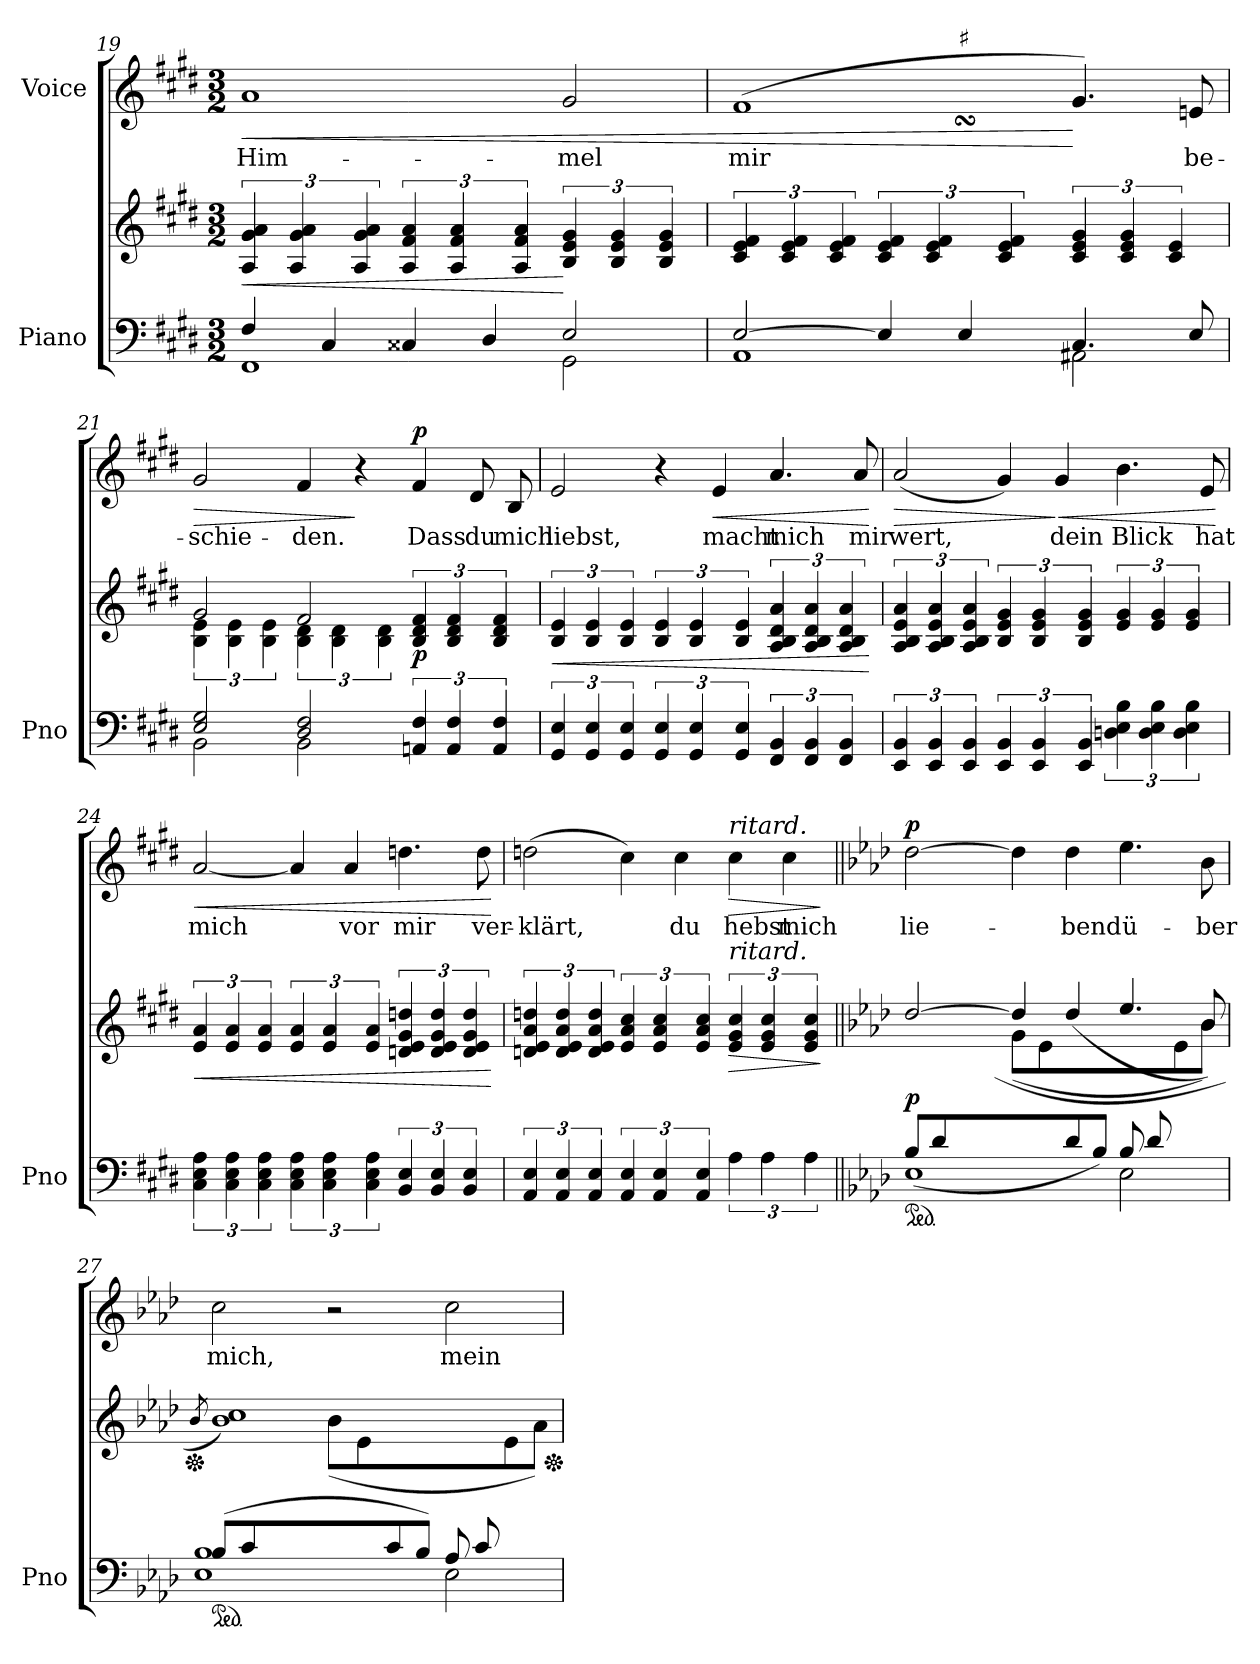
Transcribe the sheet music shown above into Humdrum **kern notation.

**kern	**kern	**dynam	**kern	**text	**dynam
*part2	*part2	*part2	*part1	*part1	*part1
*staff3	*staff2	*staff2/3	*staff1	*staff1	*staff1
*I"Piano	*	*	*I"Voice	*	*
*I'Pno	*	*	*	*	*
!!LO:PB:g=z
*clefF4	*clefG2	*	*clefG2	*	*
*k[f#c#g#d#]	*k[f#c#g#d#]	*	*k[f#c#g#d#]	*	*
*M3/2	*M3/2	*	*M3/2	*	*
=19	=19	=19	=19	=19	=19
*^	*	*	*	*	*
!	!	!	!LO:HP:b	!	!LO:LY:b	!LO:HP:b
4F#/	1FF#	6A/ 6g#/ 6a/	<	1a	Him-	<
.	.	6A/ 6g#/ 6a/	.	.	.	.
4C#/	.	.	.	.	.	.
.	.	6A/ 6g#/ 6a/	.	.	.	.
4C##X/	.	6A/ 6f#/ 6a/	.	.	.	.
.	.	6A/ 6f#/ 6a/	.	.	.	.
4D#/	.	.	.	.	.	.
.	.	6A/ 6f#/ 6a/	.	.	.	.
!	!	!	!	!	!LO:LY:b	!
2E/	2GG#\	6B/ 6e/ 6g#/	[	2g#/	-mel	.
.	.	6B/ 6e/ 6g#/	.	.	.	.
.	.	6B/ 6e/ 6g#/	.	.	.	.
=20	=20	=20	=20	=20	=20	=20
!	!	!	!	!	!LO:LY:b	!
*	*	*	*	*^	*	*
[2E/	1AA	6c#/ 6e/ 6f#/	.	(<1f#	2.f#/yy	mir	.
.	.	6c#/ 6e/ 6f#/	.	.	.	.	.
.	.	6c#/ 6e/ 6f#/	.	.	.	.	.
4E/]	.	6c#/ 6e/ 6f#/	.	.	.	.	.
.	.	6c#/ 6e/ 6f#/	.	.	.	.	.
!	!	!	!	!	!LO:TX:a:t=♯	!	!
4E/	.	.	.	.	16g#sSsS!/LLyy	.	.
.	.	.	.	.	16f#!/yy	.	.
.	.	6c#/ 6e/ 6f#/	.	.	.	.	.
.	.	.	.	.	16e#X!/yy	.	.
.	.	.	.	.	16f#!/JJyy	.	.
4.C#/	2AA#X\	6c#/ 6e/ 6g#/	.	4.g#/)	2ryy	.	[
.	.	6c#/ 6e/ 6g#/	.	.	.	.	.
.	.	6c#/ 6e/	.	.	.	.	.
!	!	!	!	!	!	!LO:LY:b	!
8E/	.	.	.	8en/	.	be-	.
*	*	*	*	*v	*v	*	*
=21	=21	=21	=21	=21	=21	=21
*	*	*^	*	*	*	*
!	!	!	!	!	!	!LO:LY:b	!LO:HP:b
2E/ 2G#/	2BB\	2g#/	6B\ 6e\	.	2g#/	-schie-	>
.	.	.	6B\ 6e\	.	.	.	.
.	.	.	6B\ 6e\	.	.	.	.
!	!	!	!	!	!	!LO:LY:b	!
2D#/ 2F#/	2BB\	2f#/	6B\ 6d#\	.	4f#/	-den.	.
.	.	.	6B\ 6d#\	.	.	.	.
.	.	.	.	.	4r	.	]
.	.	.	6B\ 6d#\	.	.	.	.
*	*	*	*	*	*MM118	*	*
!	!	!	!	!LO:DY:b	!	!LO:LY:b	!LO:DY:a
6AAn/ 6F#/	2ryy	2ryy	6B/ 6d#/ 6f#/	p	4f#/	Dass	p
6AA/ 6F#/	.	.	6B/ 6d#/ 6f#/	.	.	.	.
!	!	!	!	!	!	!LO:LY:b	!
.	.	.	.	.	8d#/	du	.
6AA/ 6F#/	.	.	6B/ 6d#/ 6f#/	.	.	.	.
!	!	!	!	!	!	!LO:LY:b	!
.	.	.	.	.	8B/	mich	.
*v	*v	*	*	*	*	*	*
*	*v	*v	*	*	*	*
=22	=22	=22	=22	=22	=22
!	!	!LO:HP:b	!	!LO:LY:b	!
6GG#/ 6E/	6B/ 6e/	<	2e/	liebst,	.
6GG#/ 6E/	6B/ 6e/	.	.	.	.
6GG#/ 6E/	6B/ 6e/	.	.	.	.
6GG#/ 6E/	6B/ 6e/	.	4r	.	.
6GG#/ 6E/	6B/ 6e/	.	.	.	.
!	!	!	!	!LO:LY:b	!LO:HP:b
.	.	.	4e/	macht	<
6GG#/ 6E/	6B/ 6e/	.	.	.	.
!	!	!	!	!LO:LY:b	!
6FF#/ 6BB/	6A/ 6B/ 6d#/ 6a/	.	4.a/	mich	.
6FF#/ 6BB/	6A/ 6B/ 6d#/ 6a/	.	.	.	.
6FF#/ 6BB/	6A/ 6B/ 6d#/ 6a/	.	.	.	.
!	!	!	!	!LO:LY:b	!
.	.	.	8a/	mir	.
.	.	[	.	.	[
=23	=23	=23	=23	=23	=23
!	!	!	!	!LO:LY:b	!LO:HP:b
6EE/ 6BB/	6A/ 6B/ 6e/ 6a/	.	(<2a/	wert,	>
6EE/ 6BB/	6A/ 6B/ 6e/ 6a/	.	.	.	.
6EE/ 6BB/	6A/ 6B/ 6e/ 6a/	.	.	.	.
6EE/ 6BB/	6B/ 6e/ 6g#/	.	4g#/)	.	.
6EE/ 6BB/	6B/ 6e/ 6g#/	.	.	.	.
!	!	!	!	!LO:LY:b	!LO:HP:n=1:b
.	.	.	4g#/	dein	] <
6EE/ 6BB/	6B/ 6e/ 6g#/	.	.	.	.
!	!	!	!	!LO:LY:b	!
6Dn\ 6E\ 6B\	6e/ 6g#/	.	4.b\	Blick	.
6D\ 6E\ 6B\	6e/ 6g#/	.	.	.	.
6D\ 6E\ 6B\	6e/ 6g#/	.	.	.	.
!	!	!	!	!LO:LY:b	!
.	.	.	8e/	hat	.
.	.	.	.	.	[
!!LO:LB:g=z
=24	=24	=24	=24	=24	=24
!	!	!LO:HP:b	!	!LO:LY:b	!LO:HP:b
6C#\ 6E\ 6A\	6e/ 6a/	<	[2a/	mich	<
6C#\ 6E\ 6A\	6e/ 6a/	.	.	.	.
6C#\ 6E\ 6A\	6e/ 6a/	.	.	.	.
6C#\ 6E\ 6A\	6e/ 6a/	.	4a/]	.	.
6C#\ 6E\ 6A\	6e/ 6a/	.	.	.	.
!	!	!	!	!LO:LY:b	!
.	.	.	4a/	vor	.
6C#\ 6E\ 6A\	6e/ 6a/	.	.	.	.
!	!	!	!	!LO:LY:b	!
6BB/ 6E/	6dn/ 6e/ 6g#/ 6ddn/	.	4.ddn\	mir	.
6BB/ 6E/	6d/ 6e/ 6g#/ 6dd/	.	.	.	.
6BB/ 6E/	6d/ 6e/ 6g#/ 6dd/	.	.	.	.
!	!	!	!	!LO:LY:b	!
.	.	.	8dd\	ver-	.
.	.	[	.	.	[
=25	=25	=25	=25	=25	=25
*	*	*	*MM114	*	*
!	!	!	!	!LO:LY:b	!
6AA/ 6E/	6dn/ 6e/ 6a/ 6ddn/	.	(>2ddn\	-klärt,	.
6AA/ 6E/	6d/ 6e/ 6a/ 6dd/	.	.	.	.
6AA/ 6E/	6d/ 6e/ 6a/ 6dd/	.	.	.	.
6AA/ 6E/	6e/ 6a/ 6cc#/	.	4cc#\)	.	.
6AA/ 6E/	6e/ 6a/ 6cc#/	.	.	.	.
!	!	!	!	!LO:LY:b	!
.	.	.	4cc#\	du	.
6AA/ 6E/	6e/ 6a/ 6cc#/	.	.	.	.
*	*	*	*MM104	*	*
!	!	!	!LO:TX:a:i:t=ritard.	!	!
!	!LO:TX:a:i:t=ritard.	!	!	!	!
!	!	!LO:HP:b	!	!LO:LY:b	!LO:HP:b
6A\	6e/ 6g#/ 6cc#/	>	4cc#\	hebst	>
6A\	6e/ 6g#/ 6cc#/	.	.	.	.
!	!	!	!	!LO:LY:b	!
.	.	.	4cc#\	mich	.
6A\	6e/ 6g#/ 6cc#/	.	.	.	.
.	.	]	.	.	]
=26||	=26||	=26||	=26||	=26||	=26||
*k[b-e-a-d-]	*k[b-e-a-d-]	*	*k[b-e-a-d-]	*	*
*ped	*	*	*	*	*
*	*	*	*MM120	*	*
*^	*^	*	*	*	*
!	!	!	!	!LO:DY:b	!	!LO:LY:b	!LO:DY:a
8B-/L	(<1E-	[2dd-/	4ryy	p	[2dd-\	lie-	p
8d-/	.	.	.	.	.	.	.
2ryy	.	.	8.e-\	.	.	.	.
.	.	.	(16g\Jk	.	.	.	.
.	.	4dd-/]	(<8g\L	.	4dd-\]	.	.
.	.	.	8e-\	.	.	.	.
!	!	!	!	!	!	!LO:LY:b	!
8d-/	.	(>4dd-/	2ryy	.	4dd-\	-bend	.
8B-/J)	.	.	.	.	.	.	.
!	!	!	!	!	!	!LO:LY:b	!
(<8B-/L	2E-\	4.ee-/	.	.	4.ee-\	ü-	.
8d-/	.	.	.	.	.	.	.
4ryy	.	.	8e-\	.	.	.	.
!	!	!	!	!	!	!LO:LY:b	!
.	.	8b-/)	8b-\J)	.	8b-\	-ber	.
=27	=27	=27	=27	=27	=27	=27	=27
*	*	*Xped	*	*	*	*	*
.	.	8qb-/	.	.	.	.	.
*ped	*	*	*	*	*	*	*
!	!	!	!	!	!	!LO:LY:b	!
(<8B-/L	1E- 1B-	1b- 1cc)	4ryy	.	2cc\	mich,	.
8c/	.	.	.	.	.	.	.
2ryy	.	.	8.e-\	.	.	.	.
.	.	.	16b-\Jk)	.	.	.	.
.	.	.	(<8b-\L	.	2r	.	.
.	.	.	8e-\	.	.	.	.
8c/	.	.	2ryy	.	.	.	.
8B-/J)	.	.	.	.	.	.	.
!	!	!	!	!	!	!LO:LY:b	!
(<8A-/L	2E-\	2ryy	.	.	2cc\	mein	.
8c/	.	.	.	.	.	.	.
4ryy	.	.	8e-\	.	.	.	.
.	.	.	8a-\J)	.	.	.	.
*v	*v	*	*	*	*	*	*
*	*Xped	*	*	*	*	*
*	*v	*v	*	*	*	*
=	=	=	=	=	=
*-	*-	*-	*-	*-	*-
